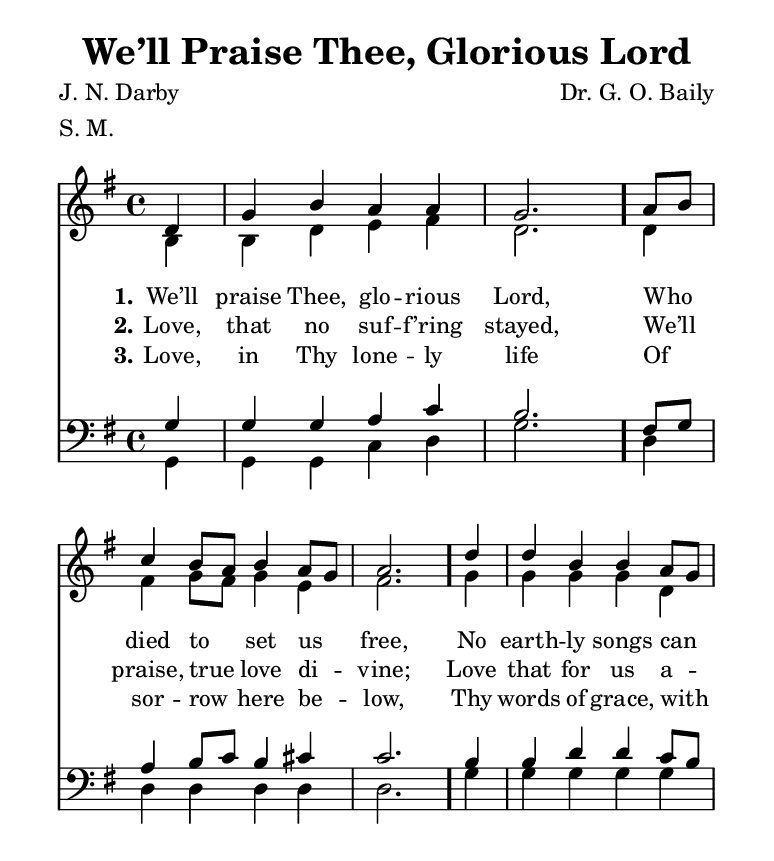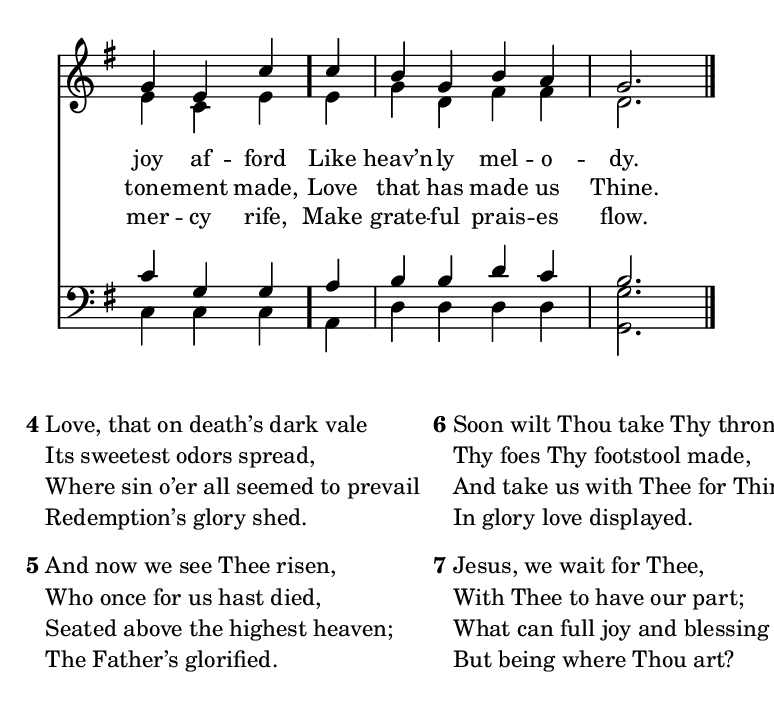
\include "common/global.ily"
\paper {
  \include "common/paper.ily"
  ragged-bottom = ##t
}

\header{
  hymnnumber = "266"
  title = "We’ll Praise Thee, Glorious Lord"
  tunename = "Armington"
  meter = "S. M."
  poet = "J. N. Darby"
  composer = "Dr. G. O. Baily"
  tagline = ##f
}

global = {
  \include "common/overrides.ily"
  \override Staff.TimeSignature.style = #'()
  \time 4/4
  \override Score.MetronomeMark.transparent = ##t % hide all fermata changes too
  \tempo 4=80
  \key g \major
  \partial 4
  \autoBeamOff
}

notesSoprano = {
\global
\relative c' {

  d4 | g b a a | g2.
  a8[ b] | c4 b8[ a] b4 a8[ g] | a2.
  d4 | d b b a8[ g] | g4 e c'
  c4 | b4 g b a | g2.

  \bar "|."

}
}

notesAlto = {
\global
\relative e' {

  b4 | b d e fis | d2.
  d4 | fis g8[ fis] g4 e | fis2.
  g4 | g g g d | e c e
  e4 | g d fis fis | d2.

}
}

notesTenor = {
\global
\relative a {

  g4 | g g a c | b2.
  fis8[ g] | a4 b8[ c] b4 cis | c2.
  b4 | b d d c8[ b] | c4 g g
  a | b b d c | b2.

}
}

notesBass = {
\global
\relative f, {

  g4 | g g c d | g2.
  d4 | d d d d | d2.
  g4 | g g g g | c, c c
  a4 | d d d d | <g g,>2.

}
}

wordsA = \lyricmode {
\set stanza = "1."

We’ll praise Thee, glo -- rious Lord, \bar "."
Who died to set us free, \bar "."
No earth -- ly songs can joy af -- ford \bar "."
Like heav’n -- ly mel -- o -- dy. \bar "."

}

wordsB = \lyricmode {
\set stanza = "2."

Love, that no suf -- f’ring stayed,
We’ll praise, true love di -- vine;
Love that for us a -- tone -- ment made,
Love that has made us Thine.

}

wordsC = \lyricmode {
\set stanza = "3."

Love, in Thy lone -- ly life
Of sor -- row here be -- low,
Thy words of grace, with mer -- cy rife,
Make grate -- ful prais -- es flow.

}

wordsD = \markuplist {

\line { Love, that on death’s dark vale }
\line { Its sweetest odors spread, }
\line { Where sin o’er all seemed to prevail }
\line { Redemption’s glory shed. }

}

wordsE = \markuplist {

\line { And now we see Thee risen, }
\line { Who once for us hast died, }
\line { Seated above the highest heaven; }
\line { The Father’s glorified. }

}

wordsF = \markuplist {

\line { Soon wilt Thou take Thy throne, }
\line { Thy foes Thy footstool made, }
\line { And take us with Thee for Thine own, }
\line { In glory love displayed. }

}

wordsG = \markuplist {

\line { Jesus, we wait for Thee, }
\line { With Thee to have our part; }
\line { What can full joy and blessing be }
\line { But being where Thou art? }

}

\score {
  \context ChoirStaff <<
    \context Staff = upper <<
      \set ChoirStaff.systemStartDelimiter = #'SystemStartBar
      \context Voice  = sopranos { \voiceOne << \notesSoprano >> }
      \context Voice  = altos { \voiceTwo << \notesAlto >> }
      \context Lyrics = one   \lyricsto sopranos \wordsA
      \context Lyrics = two   \lyricsto sopranos \wordsB
      \context Lyrics = three \lyricsto sopranos \wordsC
    >>
    \context Staff = men <<
      \clef bass
      \context Voice  = tenors { \voiceOne << \notesTenor >> }
      \context Voice  = basses { \voiceTwo << \notesBass >> }
    >>
  >>
  \layout {
    \include "common/layout.ily"
  }
  \midi{
    \include "common/midi.ily"
  }
}

\noPageBreak

\markup { \fill-line {
  \hspace #0.1
  \column {
  \line{ \bold 4 \column { \wordsD } } \combine \null \vspace #0.4
  \line{ \bold 5 \column { \wordsE } }
  }
  \hspace #0.1
  \column {
  \line{ \bold 6 \column { \wordsF } } \combine \null \vspace #0.4
  \line{ \bold 7 \column { \wordsG } }
  }
  \hspace #0.1
} }

\version "2.18.2"  % necessary for upgrading to future LilyPond versions.

% vi:set et ts=2 sw=2 ai nocindent syntax=lilypond:
